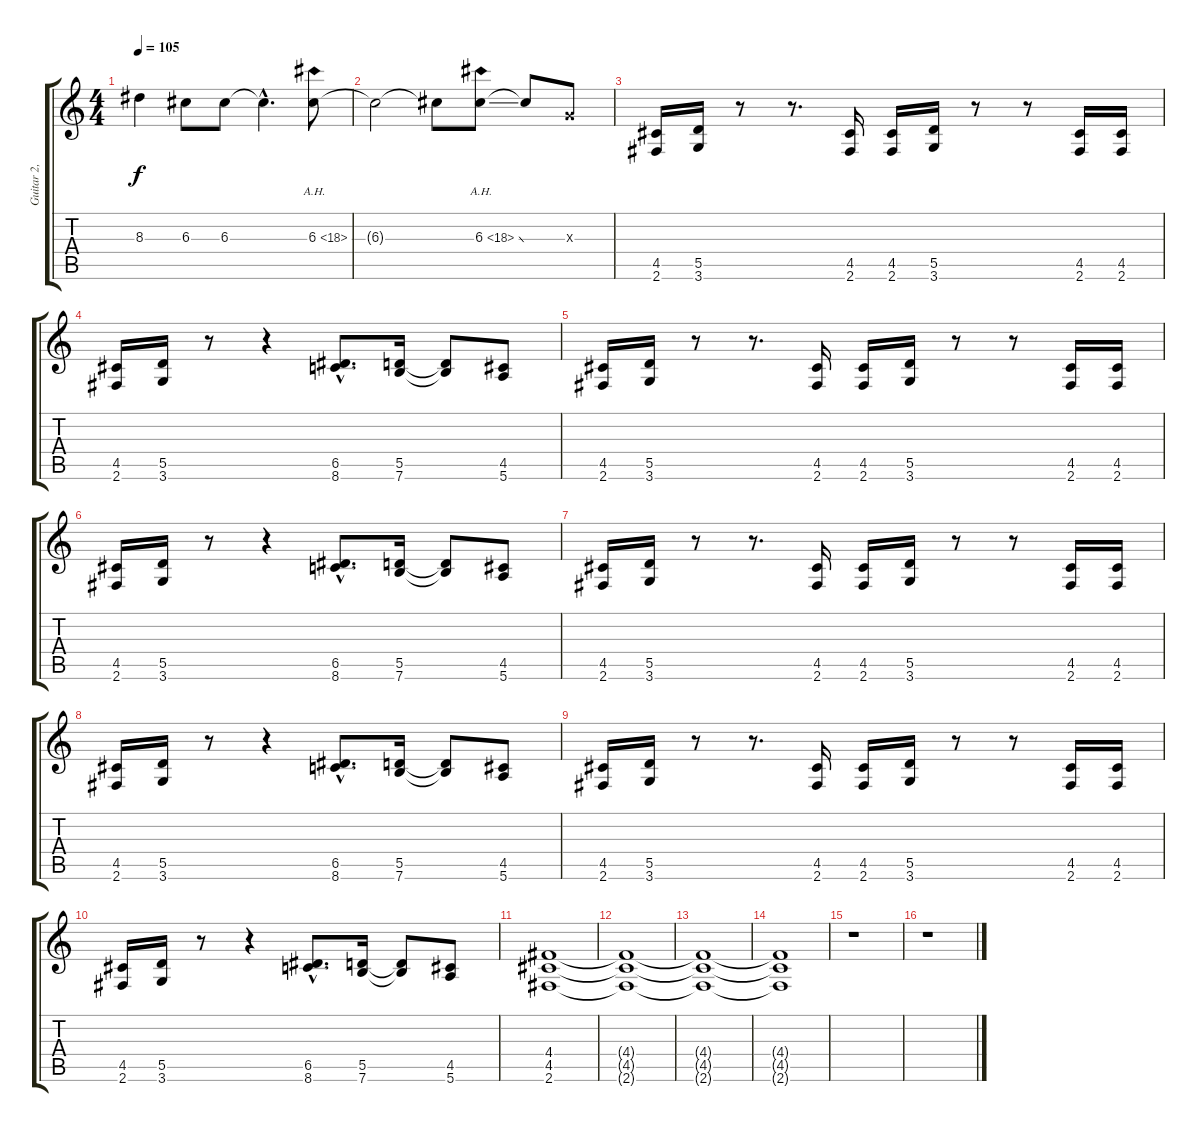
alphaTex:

\track ("Guitar 2, Dime" "Guitar 2, ") {instrument overdrivenguitar}
\staff {score tabs}
\tuning (E4 B3 G3 D3 A2 E2) {hide}
\ts (4 4)
\tempo 105
\clef g2
\ks c
8.3.4{dy f} 6.3.8 6.3.8 6.3{hac t}.4{d} 6.3{ah 12}.8 |
6.3{t}.2 6.3{t}.8 6.3{ah 12 ss}.8 6.3{t}.8 0.3{x}.8 |
(4.5 2.6).16 (5.5 3.6).16 r.8 r.8{d} (4.5 2.6).16 (4.5 2.6).16 (5.5 3.6).16 r.8 r.8 (4.5 2.6).16 (4.5 2.6).16 |
(4.5 2.6).16 (5.5 3.6).16 r.8 r.4 (6.5{hac} 8.6{hac}).8{d} (5.5 7.6).16 (5.5{t} 7.6{t}).8 (4.5 5.6).8 |
(4.5 2.6).16 (5.5 3.6).16 r.8 r.8{d} (4.5 2.6).16 (4.5 2.6).16 (5.5 3.6).16 r.8 r.8 (4.5 2.6).16 (4.5 2.6).16 |
(4.5 2.6).16 (5.5 3.6).16 r.8 r.4 (6.5{hac} 8.6{hac}).8{d} (5.5 7.6).16 (5.5{t} 7.6{t}).8 (4.5 5.6).8 |
(4.5 2.6).16 (5.5 3.6).16 r.8 r.8{d} (4.5 2.6).16 (4.5 2.6).16 (5.5 3.6).16 r.8 r.8 (4.5 2.6).16 (4.5 2.6).16 |
(4.5 2.6).16 (5.5 3.6).16 r.8 r.4 (6.5{hac} 8.6{hac}).8{d} (5.5 7.6).16 (5.5{t} 7.6{t}).8 (4.5 5.6).8 |
(4.5 2.6).16 (5.5 3.6).16 r.8 r.8{d} (4.5 2.6).16 (4.5 2.6).16 (5.5 3.6).16 r.8 r.8 (4.5 2.6).16 (4.5 2.6).16 |
(4.5 2.6).16 (5.5 3.6).16 r.8 r.4 (6.5{hac} 8.6{hac}).8{d} (5.5 7.6).16 (5.5{t} 7.6{t}).8 (4.5 5.6).8 |
(4.4 4.5 2.6).1 |
(4.4{t} 4.5{t} 2.6{t}).1 |
(4.4{t} 4.5{t} 2.6{t}).1 |
(4.4{t} 4.5{t} 2.6{t}).1 |
r.1 |
r.1
